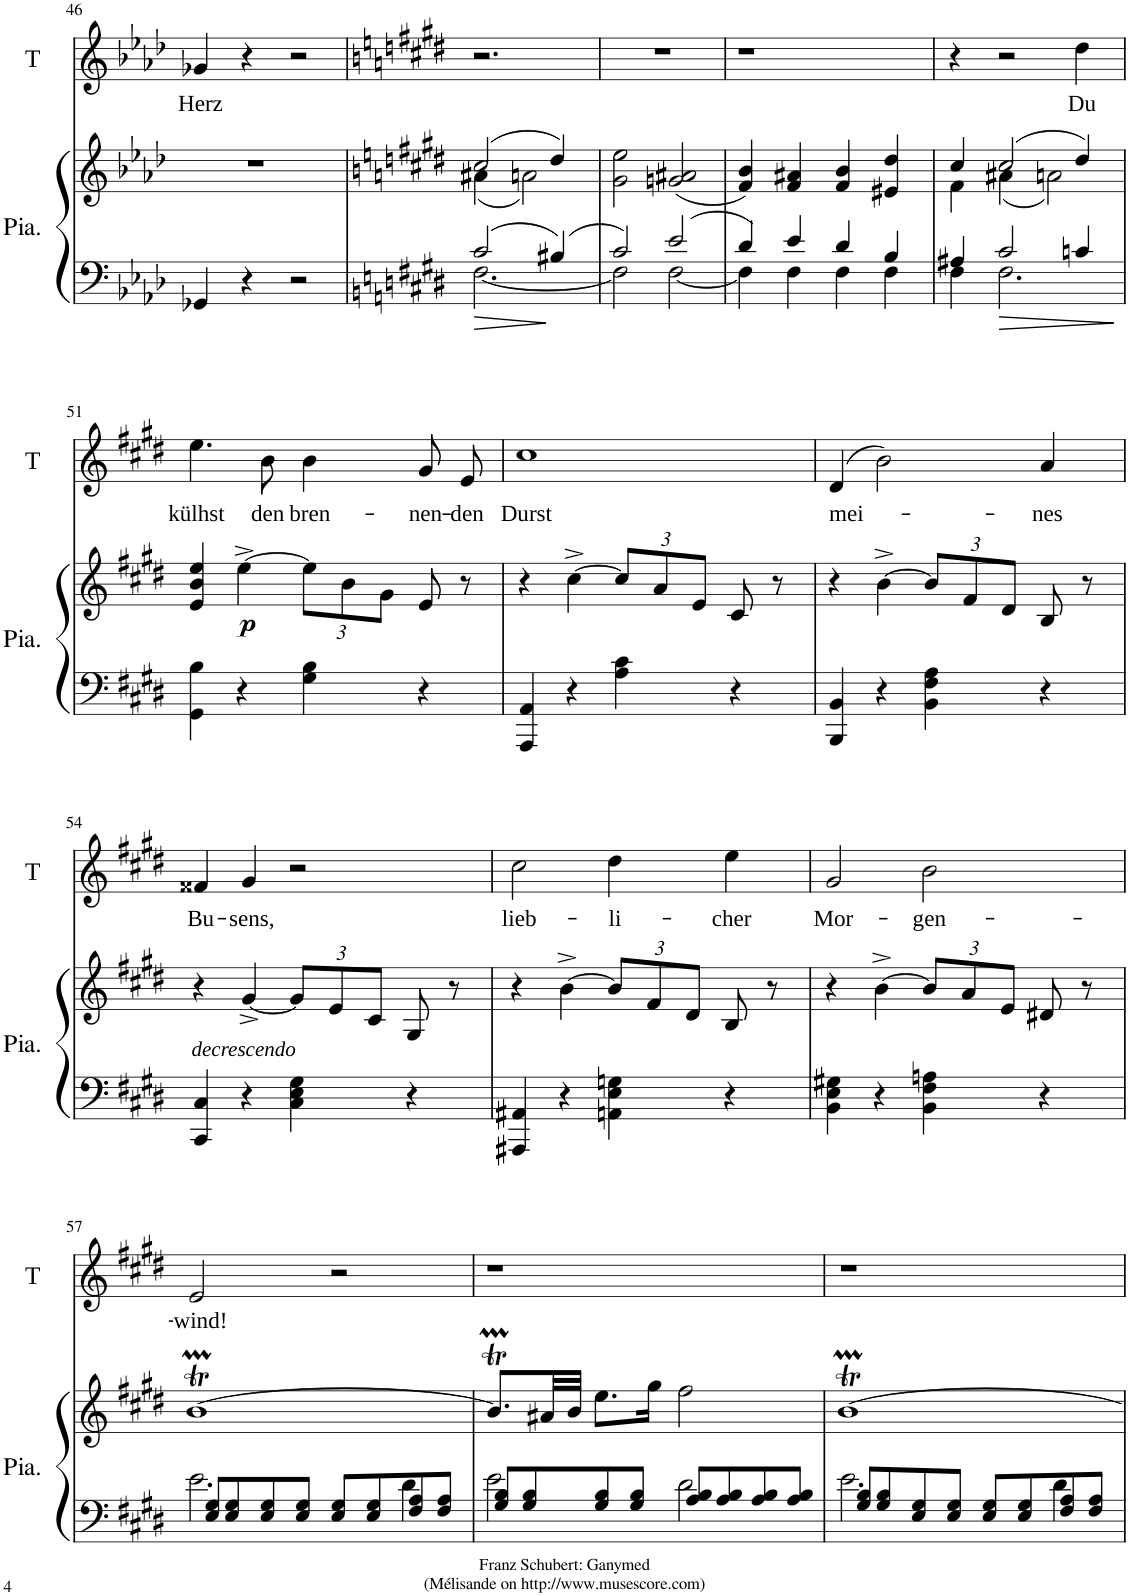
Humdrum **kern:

**kern	**kern	**dynam	**kern	**text
*part2	*part2	*part2	*part1	*part1
*staff3	*staff2	*staff2/3	*staff1	*staff1
*I"Piano	*	*	*I"Flute	*
*I'Pia.	*	*	*	*
!!LO:PB:g=z
*clefF4	*clefG2	*	*clefG2	*
*k[b-e-a-d-]	*k[b-e-a-d-]	*	*k[b-e-a-d-]	*
*M4/4	*M4/4	*	*M4/4	*
=46	=46	=46	=46	=46
!	!	!	!	!LO:LY:b
4GG-X/	1r	.	4g-X/	Herz
4r	.	.	4r	.
2r	.	.	2r	.
=47	=47	=47	=47	=47
*k[f#c#g#d#]	*k[f#c#g#d#]	*	*k[f#c#g#d#]	*
*^	*^	*	*	*
2c#/	[2.F#\	(2cc#/	(4a#X\	.	2.r	.
.	.	.	2an\)	.	.	.
4B#X/	.	4dd#/)	.	.	.	.
*	*	*v	*v	*	*	*
=48	=48	=48	=48	=48	=48
2c#/	2F#\]	2g#\ 2ee\	.	1r	.
2e/	[2F#\	(2gn/ 2a#X/	.	.	.
=49	=49	=49	=49	=49	=49
4d#/	4F#\]	4f#/ 4b/)	.	1r	.
4e/	4F#\	4f#/ 4a#X/	.	.	.
4d#/	4F#\	4f#/ 4b/	.	.	.
4B/	4F#\	4e#X/ 4dd#/	.	.	.
=50	=50	=50	=50	=50	=50
*	*	*^	*	*	*
4A#X/	4F#\	4cc#/	4f#\	.	4r	.
2c#/	2.F#\	(2cc#/	(4a#X\	.	2r	.
.	.	.	2an\)	.	.	.
!	!	!	!	!	!	!LO:LY:b
4cn/	.	4dd#/)	.	.	4dd#\	Du
*v	*v	*	*	*	*	*
*	*v	*v	*	*	*
!!LO:LB:g=z
=51	=51	=51	=51	=51
!	!	!	!	!LO:LY:b
4GG#\ 4B\	4e/ 4b/ 4ee/	.	4.ee\	külhst
!	!	!LO:DY:b	!	!
4r	[4ee^\	p	.	.
!	!	!	!	!LO:LY:b
.	.	.	8b\	den
*	*Xbrackettup	*	*	*
!	!	!	!	!LO:LY:b
4G#\ 4B\	12ee\L]	.	4b\	bren-
.	12b\	.	.	.
.	12g#\J	.	.	.
!	!	!	!	!LO:LY:b
4r	8e/	.	8g#/L	-nen-
!	!	!	!	!LO:LY:b
.	8r	.	8e/J	-den
=52	=52	=52	=52	=52
!	!	!	!	!LO:LY:b
4AAA/ 4AA/	4r	.	1cc#	Durst
4r	[4cc#^\	.	.	.
4A\ 4c#\	12cc#/L]	.	.	.
.	12a/	.	.	.
.	12e/J	.	.	.
4r	8c#/	.	.	.
.	8r	.	.	.
=53	=53	=53	=53	=53
!	!	!	!	!LO:LY:b
4BBB/ 4BB/	4r	.	(4d#/	mei-
4r	[4b^\	.	2b\)	.
4BB\ 4F#\ 4A\	12b/L]	.	.	.
.	12f#/	.	.	.
.	12d#/J	.	.	.
!	!	!	!	!LO:LY:b
4r	8B/	.	4a/	-nes
.	8r	.	.	.
!!LO:LB:g=z
=54	=54	=54	=54	=54
!	!	!	!	!LO:LY:b
4CC#/ 4C#/	4r	.	4f##X/	Bu-
!	!	!LO:DY:b	!	!LO:LY:b
4r	[4g#^/	other-dynamics	4g#/	-sens,
4C#\ 4E\ 4G#\	12g#/L]	.	2r	.
.	12e/	.	.	.
.	12c#/J	.	.	.
4r	8G#/	.	.	.
.	8r	.	.	.
=55	=55	=55	=55	=55
!	!	!	!	!LO:LY:b
4AAA#X/ 4AA#X/	4r	.	2cc#\	lieb-
4r	[4b^\	.	.	.
!	!	!	!	!LO:LY:b
4AAn\ 4E\ 4Gn\	12b/L]	.	4dd#\	-li-
.	12f#/	.	.	.
.	12d#/J	.	.	.
!	!	!	!	!LO:LY:b
4r	8B/	.	4ee\	-cher
.	8r	.	.	.
=56	=56	=56	=56	=56
!	!	!	!	!LO:LY:b
4BB\ 4E\ 4G#X\	4r	.	2g#/	Mor-
4r	[4b^\	.	.	.
!	!	!	!	!LO:LY:b
4BB\ 4F#\ 4An\	12b/L]	.	2b\	-gen-
.	12a/	.	.	.
.	12e/J	.	.	.
4r	8d#X/	.	.	.
.	8r	.	.	.
!!LO:LB:g=z
=57	=57	=57	=57	=57
*^	*	*	*	*
!	!	!	!	!	!LO:LY:b
8E/ 8G#/L	2.e\	[1bMT	.	2e/	-wind!
8E/ 8G#/	.	.	.	.	.
8E/ 8G#/	.	.	.	.	.
8E/ 8G#/J	.	.	.	.	.
8E/ 8G#/L	.	.	.	2r	.
8E/ 8G#/	.	.	.	.	.
8F#/ 8A/	4d#\	.	.	.	.
8F#/ 8A/J	.	.	.	.	.
=58	=58	=58	=58	=58	=58
8G#/ 8B/L	2e\	8.bTM/L]	.	1r	.
8G#/ 8B/	.	.	.	.	.
.	.	32a#X/LL	.	.	.
.	.	32b/JJJ	.	.	.
8G#/ 8B/	.	8.ee\L	.	.	.
8G#/ 8B/J	.	.	.	.	.
.	.	16gg#\Jk	.	.	.
8A/ 8B/L	2d#\	2ff#\	.	.	.
8A/ 8B/	.	.	.	.	.
8A/ 8B/	.	.	.	.	.
8A/ 8B/J	.	.	.	.	.
=59	=59	=59	=59	=59	=59
8G#/ 8B/L	2.e\	[1bTM	.	1r	.
8G#/ 8B/	.	.	.	.	.
8E/ 8G#/	.	.	.	.	.
8E/ 8G#/J	.	.	.	.	.
8E/ 8G#/L	.	.	.	.	.
8E/ 8G#/	.	.	.	.	.
8F#/ 8A/	4d#\	.	.	.	.
8F#/ 8A/J	.	.	.	.	.
*v	*v	*	*	*	*
=	=	=	=	=
*-	*-	*-	*-	*-
